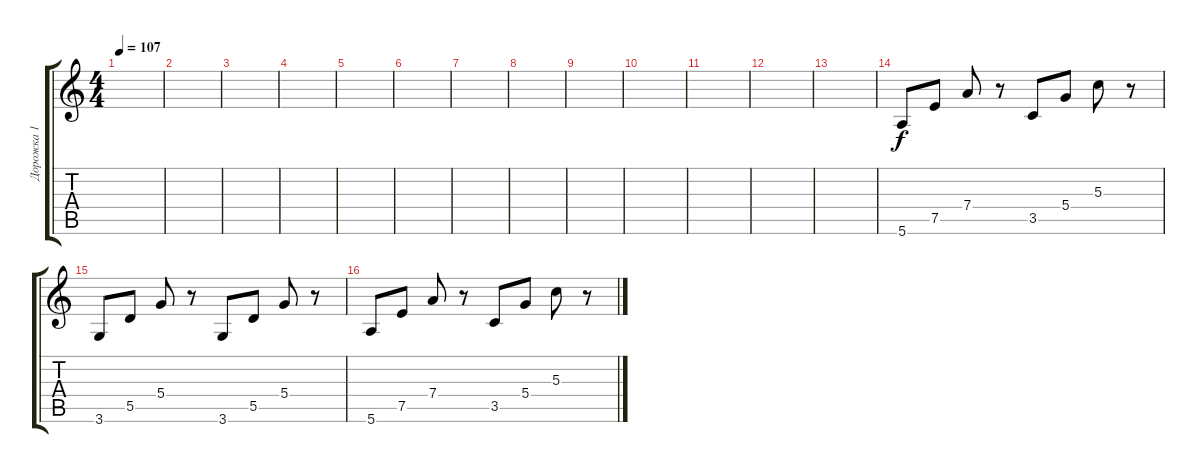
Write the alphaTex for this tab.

\track ("Дорожка 1" "Дорожка 1") {instrument acousticguitarsteel}
\staff {score tabs}
\tuning (E4 B3 G3 D3 A2 E2) {hide}
\ts (4 4)
\tempo 107
\clef g2
\ks c
|
|
|
|
|
|
|
|
|
|
|
|
|
5.6.8 7.5.8 7.4.8 r.8 3.5.8 5.4.8 5.3.8 r.8 |
3.6.8 5.5.8 5.4.8 r.8 3.6.8 5.5.8 5.4.8 r.8 |
5.6.8 7.5.8 7.4.8 r.8 3.5.8 5.4.8 5.3.8 r.8
